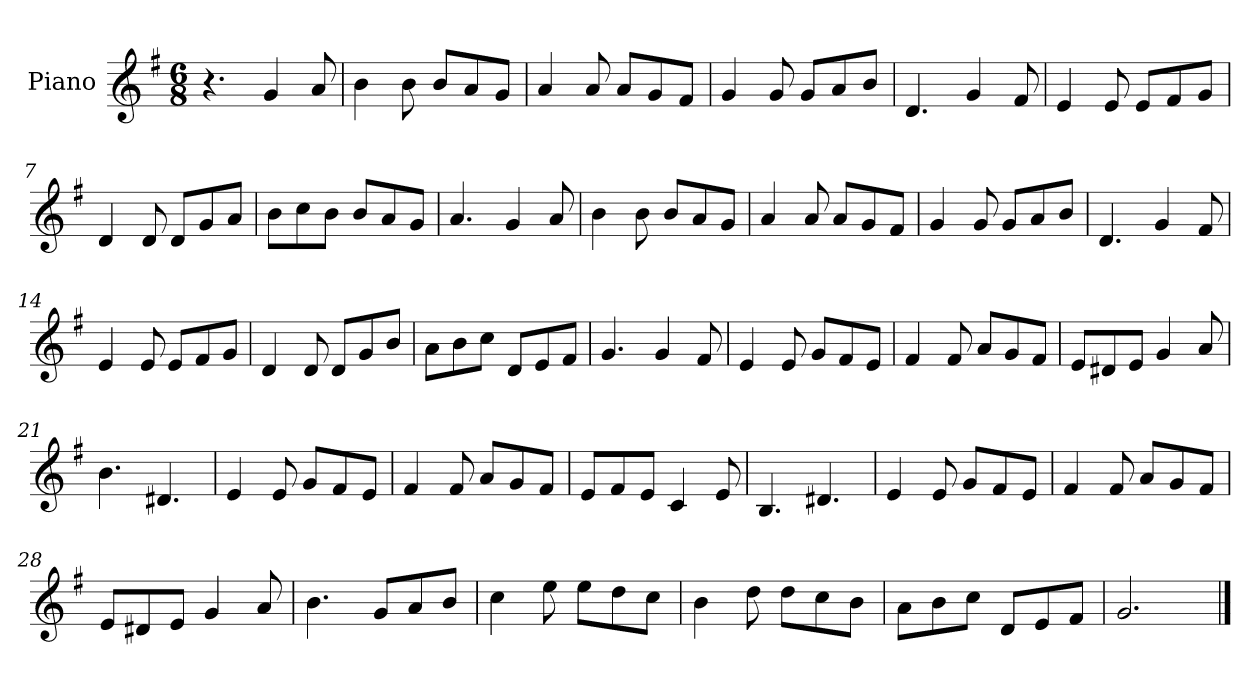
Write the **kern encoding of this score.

**kern
*part1
*staff1
*I"Piano
*I'Pno
*clefG2
*k[f#]
*M6/8
=1
4.r
4g/
8a/
=2
4b\
8b\
8b/L
8a/
8g/J
=3
4a/
8a/
8a/L
8g/
8f#/J
=4
4g/
8g/
8g/L
8a/
8b/J
=5
4.d/
4g/
8f#/
=6
4e/
8e/
8e/L
8f#/
8g/J
=7
4d/
8d/
8d/L
8g/
8a/J
=8
8b\L
8cc\
8b\J
8b/L
8a/
8g/J
=9
4.a/
4g/
8a/
=10
4b\
8b\
8b/L
8a/
8g/J
=11
4a/
8a/
8a/L
8g/
8f#/J
=12
4g/
8g/
8g/L
8a/
8b/J
=13
4.d/
4g/
8f#/
=14
4e/
8e/
8e/L
8f#/
8g/J
=15
4d/
8d/
8d/L
8g/
8b/J
=16
8a\L
8b\
8cc\J
8d/L
8e/
8f#/J
=17
4.g/
4g/
8f#/
=18
4e/
8e/
8g/L
8f#/
8e/J
=19
4f#/
8f#/
8a/L
8g/
8f#/J
=20
8e/L
8d#X/
8e/J
4g/
8a/
=21
4.b\
4.d#X/
=22
4e/
8e/
8g/L
8f#/
8e/J
=23
4f#/
8f#/
8a/L
8g/
8f#/J
=24
8e/L
8f#/
8e/J
4c/
8e/
=25
4.B/
4.d#X/
=26
4e/
8e/
8g/L
8f#/
8e/J
=27
4f#/
8f#/
8a/L
8g/
8f#/J
=28
8e/L
8d#X/
8e/J
4g/
8a/
=29
4.b\
8g/L
8a/
8b/J
=30
4cc\
8ee\
8ee\L
8dd\
8cc\J
=31
4b\
8dd\
8dd\L
8cc\
8b\J
=32
8a\L
8b\
8cc\J
8d/L
8e/
8f#/J
=33
2.g/
==
*-
